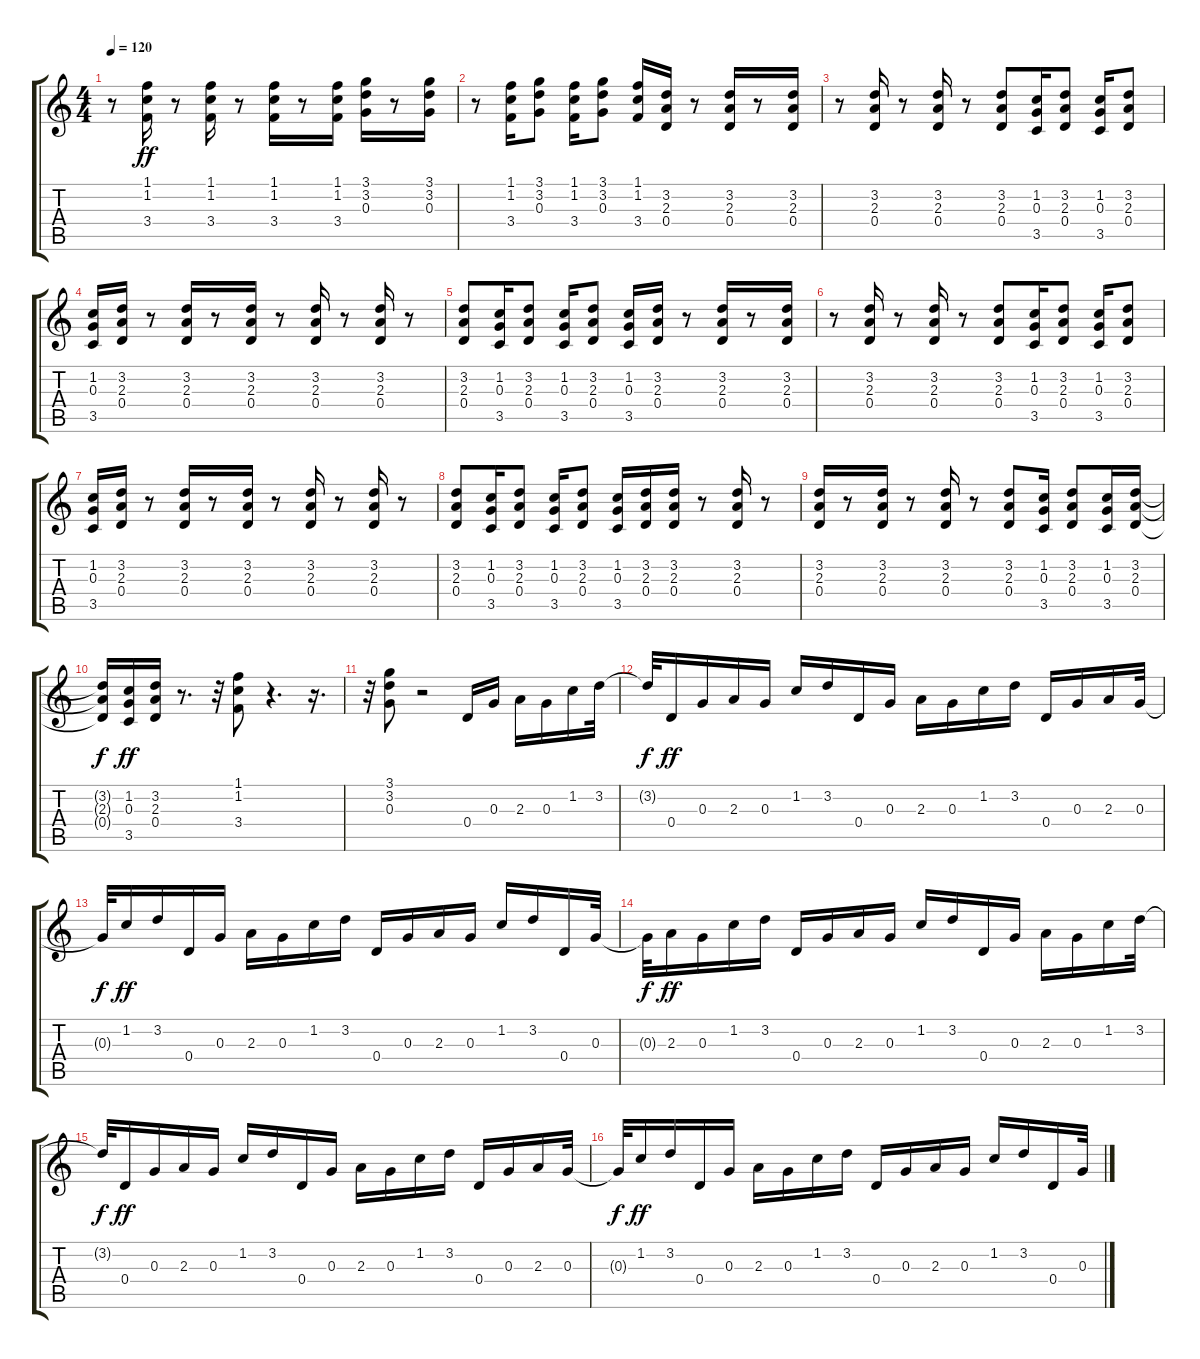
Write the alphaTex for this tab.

\track "" {instrument distortionguitar}
\staff {score tabs}
\tuning (E4 B3 G3 D3 A2 E2) {hide}
\ts (4 4)
\tempo 120
\clef g2
\ks c
r.8{dy ff} (1.1 1.2 3.4).16 r.8 (1.1 1.2 3.4).16 r.8 (1.1 1.2 3.4).16 r.8 (1.1 1.2 3.4).16 (3.1 3.2 0.3).16 r.8 (3.1 3.2 0.3).16 |
r.8 (1.1 1.2 3.4).16 (3.1 3.2 0.3).8 (1.1 1.2 3.4).16 (3.1 3.2 0.3).8 (1.1 1.2 3.4).16 (3.2 2.3 0.4).16 r.8 (3.2 2.3 0.4).16 r.8 (3.2 2.3 0.4).16 |
r.8 (3.2 2.3 0.4).16 r.8 (3.2 2.3 0.4).16 r.8 (3.2 2.3 0.4).8 (1.2 0.3 3.5).16 (3.2 2.3 0.4).8 (1.2 0.3 3.5).16 (3.2 2.3 0.4).8 |
(1.2 0.3 3.5).16 (3.2 2.3 0.4).16 r.8 (3.2 2.3 0.4).16 r.8 (3.2 2.3 0.4).16 r.8 (3.2 2.3 0.4).16 r.8 (3.2 2.3 0.4).16 r.8 |
(3.2 2.3 0.4).8 (1.2 0.3 3.5).16 (3.2 2.3 0.4).8 (1.2 0.3 3.5).16 (3.2 2.3 0.4).8 (1.2 0.3 3.5).16 (3.2 2.3 0.4).16 r.8 (3.2 2.3 0.4).16 r.8 (3.2 2.3 0.4).16 |
r.8 (3.2 2.3 0.4).16 r.8 (3.2 2.3 0.4).16 r.8 (3.2 2.3 0.4).8 (1.2 0.3 3.5).16 (3.2 2.3 0.4).8 (1.2 0.3 3.5).16 (3.2 2.3 0.4).8 |
(1.2 0.3 3.5).16 (3.2 2.3 0.4).16 r.8 (3.2 2.3 0.4).16 r.8 (3.2 2.3 0.4).16 r.8 (3.2 2.3 0.4).16 r.8 (3.2 2.3 0.4).16 r.8 |
(3.2 2.3 0.4).8 (1.2 0.3 3.5).16 (3.2 2.3 0.4).8 (1.2 0.3 3.5).16 (3.2 2.3 0.4).8 (1.2 0.3 3.5).16 (3.2 2.3 0.4).16 (3.2 2.3 0.4).16 r.8 (3.2 2.3 0.4).16 r.8 |
(3.2 2.3 0.4).16 r.8 (3.2 2.3 0.4).16 r.8 (3.2 2.3 0.4).16 r.8 (3.2 2.3 0.4).8 (1.2 0.3 3.5).16 (3.2 2.3 0.4).8 (1.2 0.3 3.5).16 (3.2 2.3 0.4).16 |
(3.2{t} 2.3{t} 0.4{t}).16{dy f} (1.2 0.3 3.5).16{dy ff} (3.2 2.3 0.4).16 r.8{d} r.32 (1.1 1.2 3.4).8 r.4{d} r.16{d} |
r.32 (3.1 3.2 0.3).8 r.2 0.4.16 0.3.16 2.3.16 0.3.16 1.2.16 3.2.32 |
3.2{t}.32{dy f} 0.4.16{dy ff} 0.3.16 2.3.16 0.3.16 1.2.16 3.2.16 0.4.16 0.3.16 2.3.16 0.3.16 1.2.16 3.2.16 0.4.16 0.3.16 2.3.16 0.3.32 |
0.3{t}.32{dy f} 1.2.16{dy ff} 3.2.16 0.4.16 0.3.16 2.3.16 0.3.16 1.2.16 3.2.16 0.4.16 0.3.16 2.3.16 0.3.16 1.2.16 3.2.16 0.4.16 0.3.32 |
0.3{t}.32{dy f} 2.3.16{dy ff} 0.3.16 1.2.16 3.2.16 0.4.16 0.3.16 2.3.16 0.3.16 1.2.16 3.2.16 0.4.16 0.3.16 2.3.16 0.3.16 1.2.16 3.2.32 |
3.2{t}.32{dy f} 0.4.16{dy ff} 0.3.16 2.3.16 0.3.16 1.2.16 3.2.16 0.4.16 0.3.16 2.3.16 0.3.16 1.2.16 3.2.16 0.4.16 0.3.16 2.3.16 0.3.32 |
0.3{t}.32{dy f} 1.2.16{dy ff} 3.2.16 0.4.16 0.3.16 2.3.16 0.3.16 1.2.16 3.2.16 0.4.16 0.3.16 2.3.16 0.3.16 1.2.16 3.2.16 0.4.16 0.3.32
